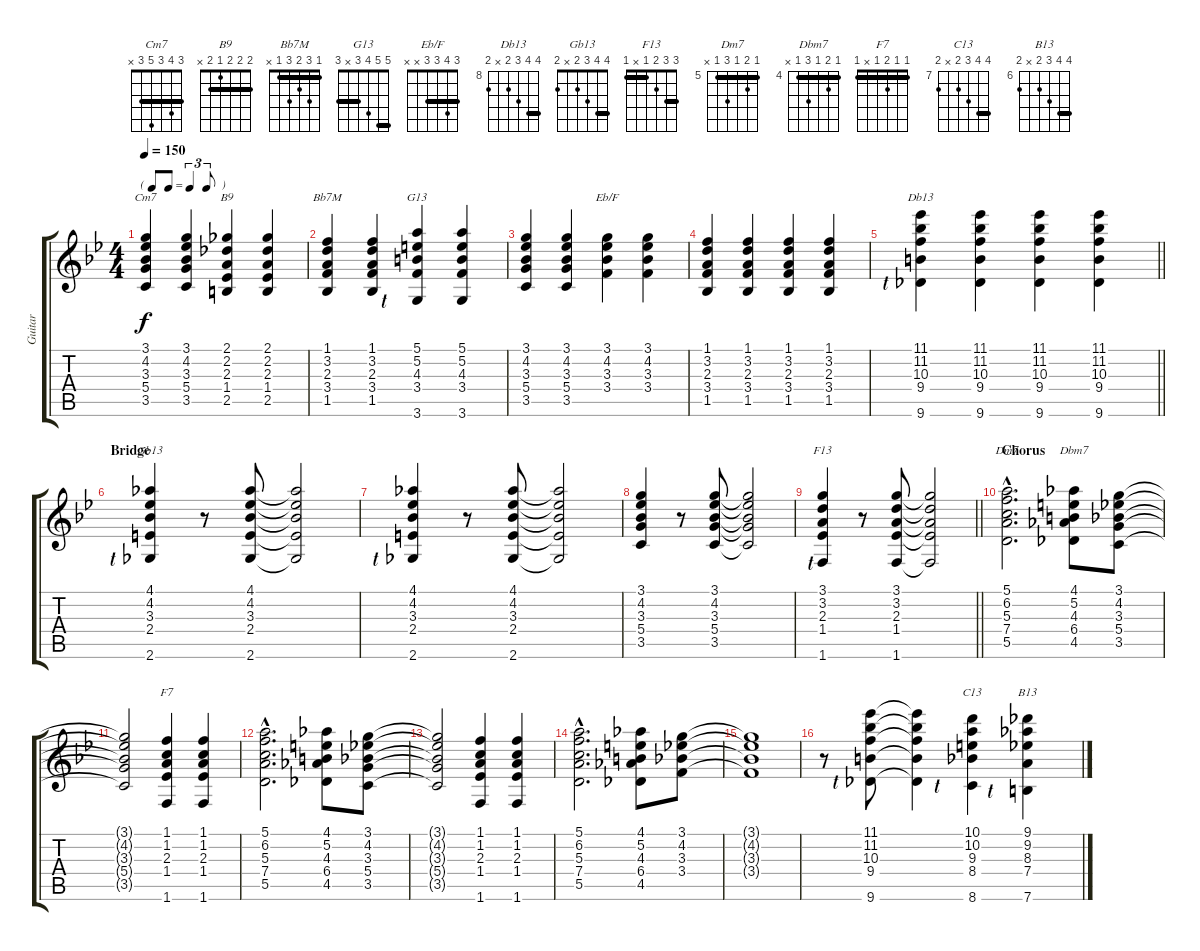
\track ("Guitar" "Guitar") {instrument acousticguitarnylon}
\staff {score tabs}
\tuning (E4 B3 G3 D3 A2 E2) {hide}
\chord ("Cm7" 3 4 3 5 3 x) {barre 3}
\chord ("B9" 2 2 2 1 2 x) {barre 2}
\chord ("Bb7M" 1 3 2 3 1 x) {barre 1}
\chord ("G13" 5 5 4 3 x 3) {barre (3 5)}
\chord ("Eb/F" 3 4 3 3 x x) {barre 3}
\chord ("Db13" 11 11 10 9 x 9) {firstfret 8 barre 11}
\chord ("Gb13" 4 4 3 2 x 2) {barre 4}
\chord ("F13" 3 3 2 1 x 1) {barre (1 3)}
\chord ("Dm7" 5 6 5 7 5 x) {firstfret 5 barre 5}
\chord ("Dbm7" 4 5 4 6 4 x) {firstfret 4 barre 4}
\chord ("F7" 1 1 2 1 x 1) {barre 1}
\chord ("C13" 10 10 9 8 x 8) {firstfret 7 barre 10}
\chord ("B13" 9 9 8 7 x 7) {firstfret 6 barre 9}
\ts (4 4)
\tf triplet8th
\tempo 150
\clef g2
\ks bb
(3.1 4.2 3.3 5.4 3.5).4{ch "Cm7" dy f} (3.1 4.2 3.3 5.4 3.5).4 (2.1 2.2 2.3 1.4 2.5).4{ch "B9"} (2.1 2.2 2.3 1.4 2.5).4 |
(1.1 3.2 2.3 3.4 1.5).4{ch "Bb7M"} (1.1 3.2 2.3 3.4 1.5).4 (5.1 5.2 4.3 3.4 3.6{lf 1}).4{ch "G13"} (5.1 5.2 4.3 3.4 3.6).4 |
(3.1 4.2 3.3 5.4 3.5).4 (3.1 4.2 3.3 5.4 3.5).4 (3.1 4.2 3.3 3.4).4{ch "Eb/F"} (3.1 4.2 3.3 3.4).4 |
(1.1 3.2 2.3 3.4 1.5).4 (1.1 3.2 2.3 3.4 1.5).4 (1.1 3.2 2.3 3.4 1.5).4 (1.1 3.2 2.3 3.4 1.5).4 |
\barLineRight lightlight
(11.1 11.2 10.3 9.4 9.6{lf 1}).4{ch "Db13"} (11.1 11.2 10.3 9.4 9.6).4 (11.1 11.2 10.3 9.4 9.6).4 (11.1 11.2 10.3 9.4 9.6).4 |
\section ("" "Bridge")
(4.1 4.2 3.3 2.4 2.6{lf 1}).4{ch "Gb13"} r.8 (4.1 4.2 3.3 2.4 2.6).8 (4.1{t} 4.2{t} 3.3{t} 2.4{t} 2.6{t}).2 |
(4.1 4.2 3.3 2.4 2.6{lf 1}).4 r.8 (4.1 4.2 3.3 2.4 2.6).8 (4.1{t} 4.2{t} 3.3{t} 2.4{t} 2.6{t}).2 |
(3.1 4.2 3.3 5.4 3.5).4 r.8 (3.1 4.2 3.3 5.4 3.5).8 (3.1{t} 4.2{t} 3.3{t} 5.4{t} 3.5{t}).2 |
\barLineRight lightlight
(3.1 3.2 2.3 1.4 1.6{lf 1}).4{ch "F13"} r.8 (3.1 3.2 2.3 1.4 1.6).8 (3.1{t} 3.2{t} 2.3{t} 1.4{t} 1.6{t}).2 |
\section ("" "Chorus")
(5.1{hac} 6.2{hac} 5.3{hac} 7.4{hac} 5.5{hac}).2{d ch "Dm7"} (4.1 5.2 4.3 6.4 4.5).8{ch "Dbm7"} (3.1 4.2 3.3 5.4 3.5).8 |
(3.1{t} 4.2{t} 3.3{t} 5.4{t} 3.5{t}).2 (1.1 1.2 2.3 1.4 1.6).4{ch "F7"} (1.1 1.2 2.3 1.4 1.6).4 |
(5.1{hac} 6.2{hac} 5.3{hac} 7.4{hac} 5.5{hac}).2{d} (4.1 5.2 4.3 6.4 4.5).8 (3.1 4.2 3.3 5.4 3.5).8 |
(3.1{t} 4.2{t} 3.3{t} 5.4{t} 3.5{t}).2 (1.1 1.2 2.3 1.4 1.6).4 (1.1 1.2 2.3 1.4 1.6).4 |
(5.1{hac} 6.2{hac} 5.3{hac} 7.4{hac} 5.5{hac}).2{d} (4.1 5.2 4.3 6.4 4.5).8 (3.1 4.2 3.3 3.4).8 |
(3.1{t} 4.2{t} 3.3{t} 3.4{t}).1 |
r.8 (11.1 11.2 10.3 9.4 9.6{lf 1}).8 (11.1{t} 11.2{t} 10.3{t} 9.4{t} 9.6{t}).4 (10.1 10.2 9.3 8.4 8.6{lf 1}).4{ch "C13"} (9.1 9.2 8.3 7.4 7.6{lf 1}).4{ch "B13"}
